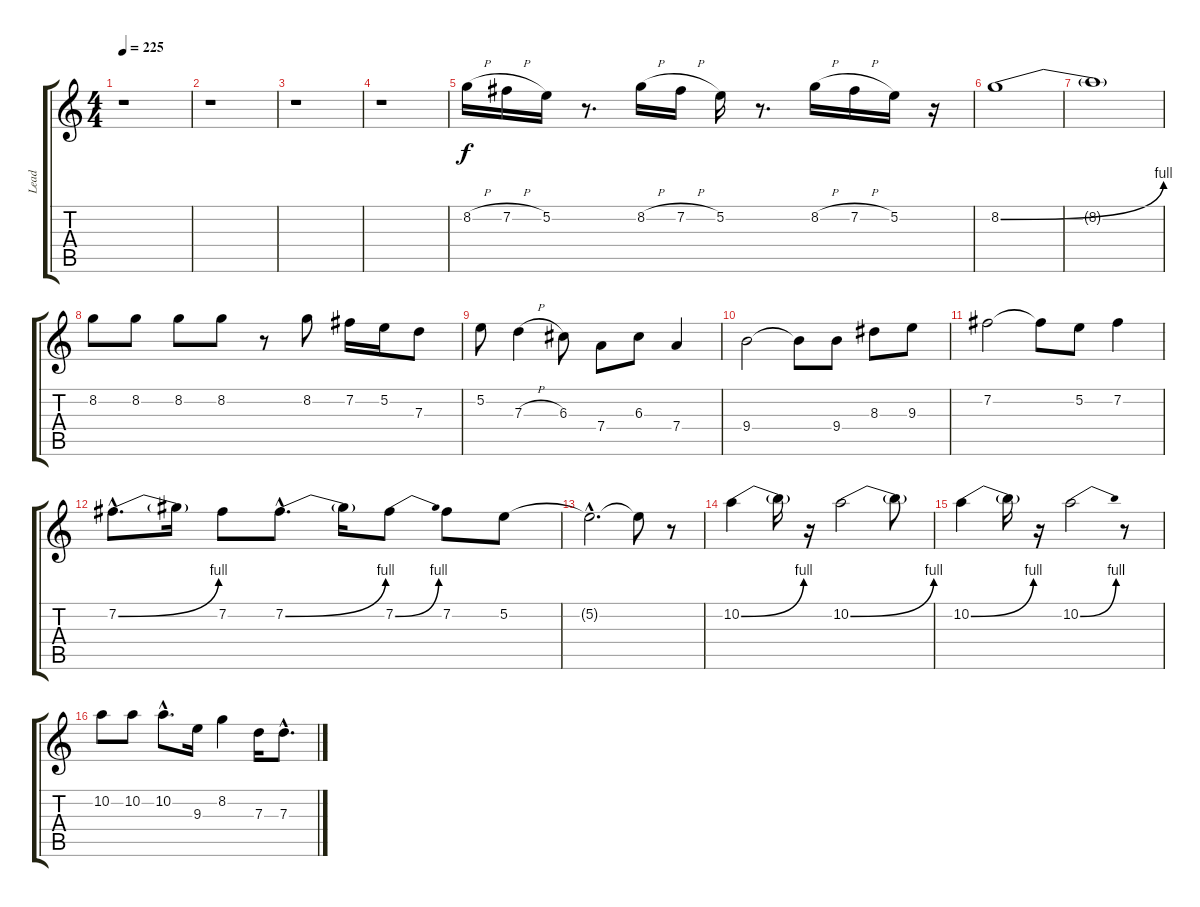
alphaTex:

\track ("Lead" "Lead") {instrument overdrivenguitar}
\staff {score tabs}
\tuning (E4 B3 G3 D3 A2 E2) {hide}
\ts (4 4)
\tempo 225
\clef g2
\ks c
r.1{dy f} |
r.1 |
r.1 |
r.1 |
8.2{h}.16 7.2{h}.16 5.2.16 r.8{d} 8.2{h}.16 7.2{h}.16 5.2.16 r.8{d} 8.2{h}.16 7.2{h}.16 5.2.16 r.16 |
8.2{be (bend 0 0 60 4)}.1 |
8.2{t}.1 |
8.2.8 8.2.8 8.2.8 8.2.8 r.8 8.2.8 7.2.16 5.2.16 7.3.8 |
5.2.8 7.3{h}.4 6.3.8 7.4.8 6.3.8 7.4.4 |
9.4.2 9.4{t}.8 9.4.8 8.3.8 9.3.8 |
7.2.2 7.2{t}.8 5.2.8 7.2.4 |
7.2{be (bend 0 0 60 4) hac}.8{d} 7.2{t}.16 7.2.8 7.2{be (bend 0 0 60 4) hac}.8{d} 7.2{t}.16 7.2{be (bend 0 0 60 4)}.8 7.2.8 5.2.8 |
5.2{hac t}.2{d} 5.2{t}.8 r.8 |
10.2{be (bend 0 0 60 4)}.4 10.2{t}.16 r.16 10.2{be (bend 0 0 60 4)}.2 10.2{t}.8 |
10.2{be (bend 0 0 60 4)}.4 10.2{t}.16 r.16 10.2{be (bend 0 0 60 4)}.2 r.8 |
10.2.8 10.2.8 10.2{hac}.8{d} 9.3.16 8.2.4 7.3.16 7.3{hac}.8{d}
